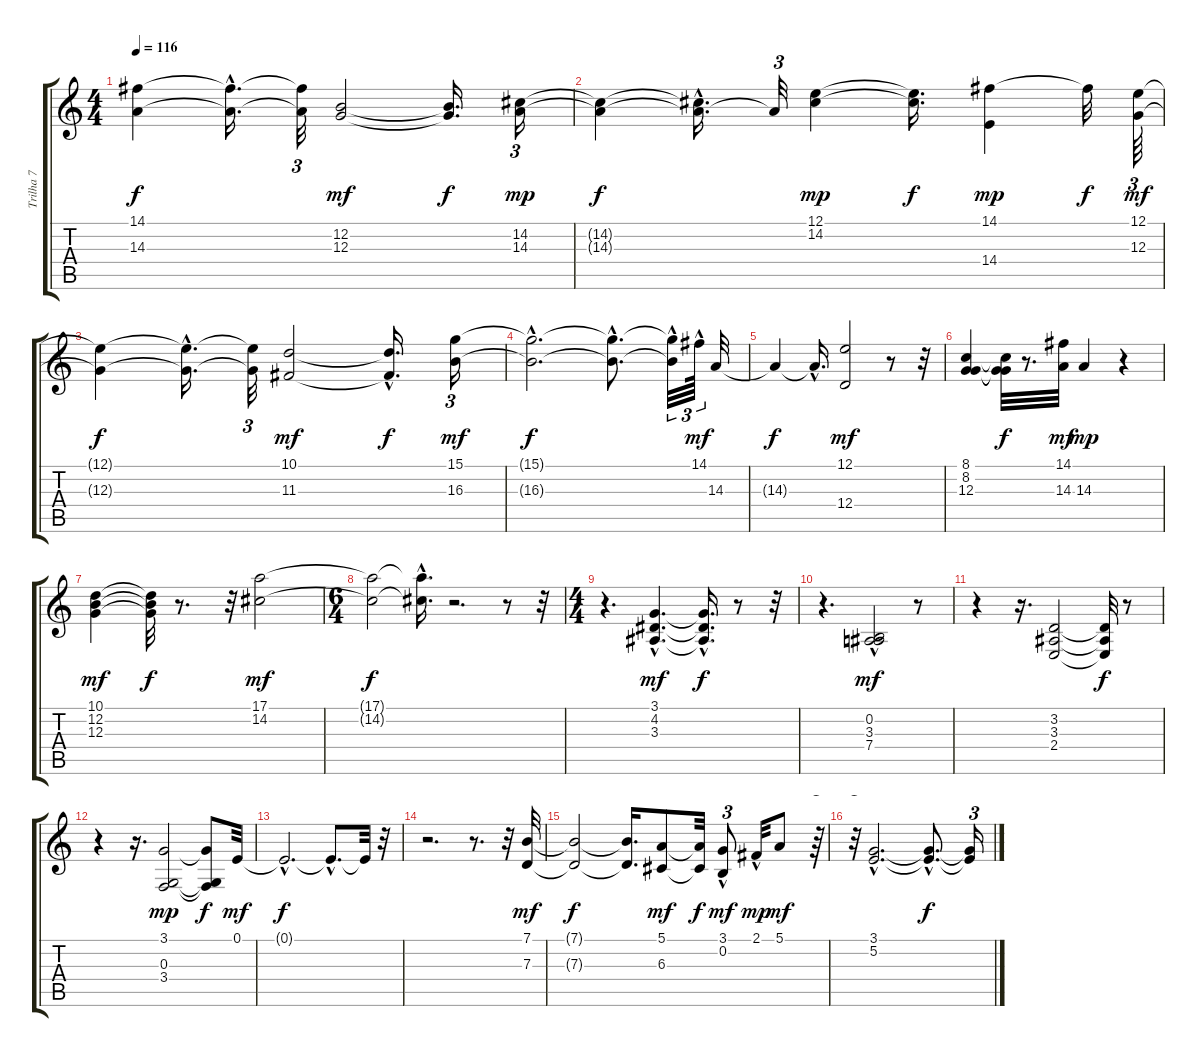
\track ("Trilha 7" "Trilha 7") {instrument stringensemble2}
\staff {score tabs}
\tuning (E4 B3 G3 D3 A2 E2) {hide}
\ts (4 4)
\tempo 116
\clef g2
\ks c
(14.1{t} 14.3{t}).4{dy f} (14.1{hac t} 14.3{hac t}).16{d} (14.1{t} 14.3{t}).32{tu (3 2)} (12.2 12.3).2{dy mf} (12.2{t} 12.3{t}).16{d dy f} (14.2 14.3).16{tu (3 2) dy mp} |
(14.2{t} 14.3{t}).4{dy f} (14.2{t} 14.3{hac t}).16{d} 14.3{t}.32{tu (3 2)} (12.1 14.2).4{dy mp} (12.1{t} 14.2{t}).16{d dy f} (14.1 14.4).4{dy mp} 14.1{t}.32{dy f} (12.1 12.3).64{tu (3 2) dy mf} |
(12.1{t} 12.3{t}).4{dy f} (12.1{hac t} 12.3{hac t}).16{d} (12.1{t} 12.3{t}).32{tu (3 2)} (10.1 11.3).2{dy mf} (10.1{hac t} 11.3{hac t}).16{d dy f} (15.1 16.3).16{tu (3 2) dy mf} |
(15.1{hac t} 16.3{hac t}).2{d dy f} (15.1{hac t} 16.3{hac t}).8{d} (15.1{hac t} 16.3{hac t}).32{tu (3 2)} 14.1{hac}.64{tu (3 2) dy mf} 14.3.32 |
14.3{t}.4{dy f} 14.3{hac t}.16{d} (12.1 12.4).2{dy mf} r.8 r.32 |
(8.1 8.2 12.3).4 (8.1{t} 8.2{t} 12.3{t}).32{dy f} r.8{d} (14.1 14.3).32{dy mf} 14.3.4{dy mp} r.4 |
(10.1 12.2 12.3).4{dy mf} (10.1{t} 12.2{t} 12.3{t}).32{dy f} r.8{d} r.32 (17.1 14.2).2{dy mf} |
\ts (6 4)
(17.1{t} 14.2{t}).2{dy f} (17.1{t} 14.2{hac t}).16{d} r.2{d} r.8 r.32 |
\ts (4 4)
r.4{d} (3.1{hac} 4.2{hac} 3.3{hac}).4{d dy mf} (3.1{hac t} 4.2{hac t} 3.3{hac t}).16{d dy f} r.8 r.32 |
r.4{d} (0.2 3.3{hac} 7.4{hac}).2{dy mf} r.8 |
r.4 r.16{d} (3.2 3.3 2.4).2 (3.2{t} 3.3{t} 2.4{t}).32{dy f} r.8 |
r.4 r.16{d} (3.1 0.3 3.4).2{dy mp} (3.1{t} 0.3{t} 3.4{t}).8{dy f} 0.1.32{dy mf} |
0.1{hac t}.2{d dy f} 0.1{hac t}.8{d} 0.1{t}.32 r.32 |
r.2{d} r.8{d} r.32 (7.1 7.3).32{dy mf} |
(7.1{t} 7.3{t}).2{dy f} (7.1{t} 7.3{t}).16{d} (5.1 6.3).8{dy mf} (5.1{t} 6.3{t}).32{dy f} (3.1 0.2{hac}).8{tu (3 2) dy mf} 2.1{hac}.32{dy mp} 5.1.8{dy mf} r.64{tu (3 2)} |
r.32{tu (3 2)} (3.1{hac} 5.2{hac}).2{d} (3.1{hac t} 5.2{hac t}).8{d dy f} (3.1{t} 5.2{t}).16{tu (3 2)}
